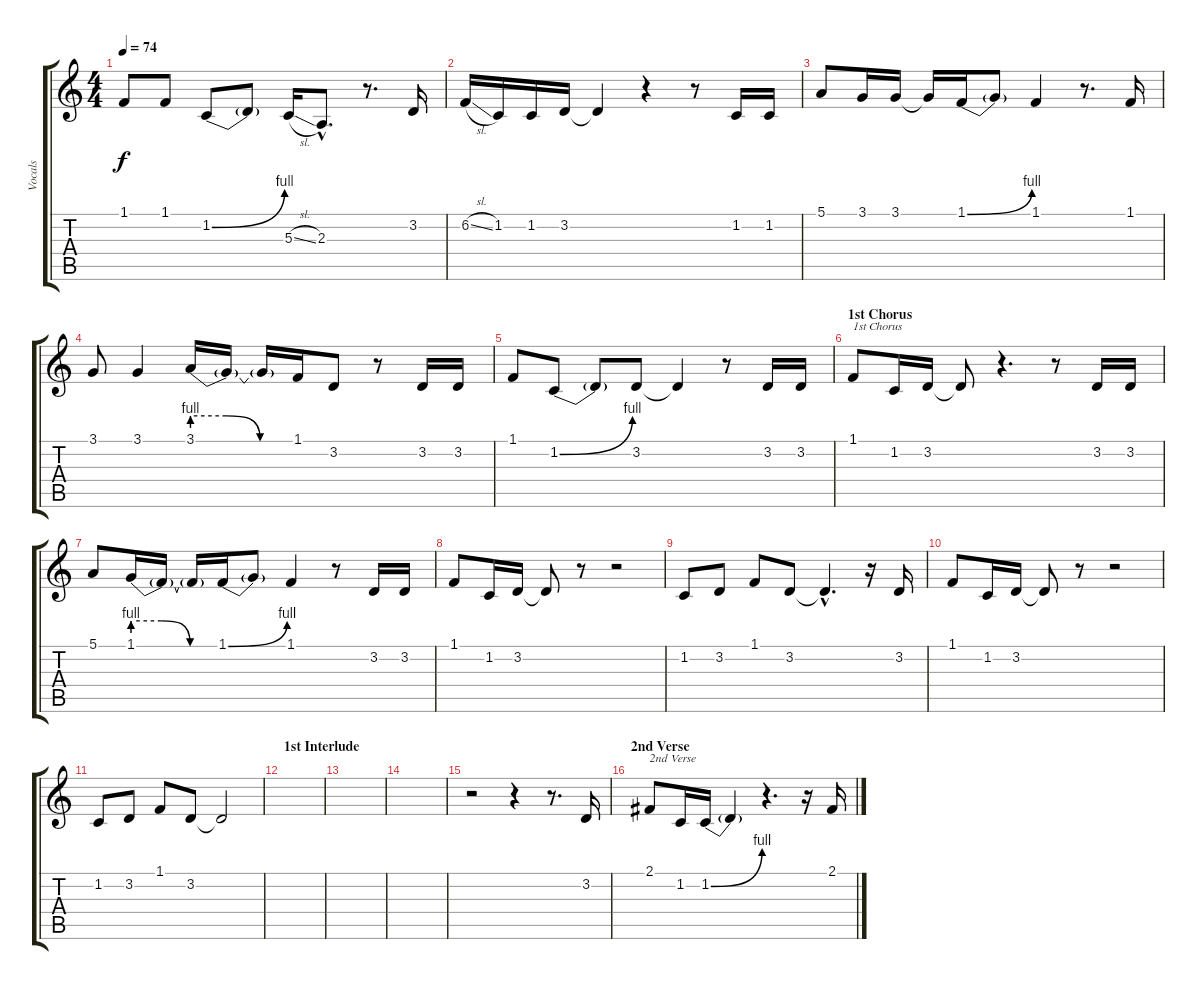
\track ("Vocals" "Vocals") {instrument tenorsax}
\staff {score tabs}
\tuning (E4 B3 G3 D3 A2 E2) {hide}
\ts (4 4)
\tempo 74
\clef g2
\ks c
1.1.8{dy f} 1.1.8 1.2{be (bend 0 0 60 4)}.8 1.2{t}.8 5.3{sl}.16 2.3{hac}.8{d} r.8{d} 3.2.16 |
6.2{sl}.16 1.2.16 1.2.16 3.2.16 3.2{t}.4 r.4 r.8 1.2.16 1.2.16 |
5.1.8 3.1.16 3.1.16 3.1{t}.16 1.1{be (bend 0 0 60 4)}.16 1.1{t}.8 1.1.4 r.8{d} 1.1.16 |
3.1.8 3.1.4 3.1{be (custom 0 4 20 4 40 0 60 0)}.16 3.1{t}.16 3.1{t}.16 1.1.16 3.2.8 r.8 3.2.16 3.2.16 |
1.1.8 1.2{be (bend 0 0 60 4)}.8 1.2{t}.8 3.2.8 3.2{t}.4 r.8 3.2.16 3.2.16 |
\section ("" "1st Chorus")
1.1.8{txt "1st Chorus"} 1.2.16 3.2.16 3.2{t}.8 r.4{d} r.8 3.2.16 3.2.16 |
5.1.8 1.1{be (custom 0 4 20 4 40 0 60 0)}.16 1.1{t}.16 1.1{t}.16 1.1{be (bend 0 0 60 4)}.16 1.1{t}.8 1.1.4 r.8 3.2.16 3.2.16 |
1.1.8 1.2.16 3.2.16 3.2{t}.8 r.8 r.2 |
1.2.8 3.2.8 1.1.8 3.2.8 3.2{hac t}.4{d} r.16 3.2.16 |
1.1.8 1.2.16 3.2.16 3.2{t}.8 r.8 r.2 |
1.2.8 3.2.8 1.1.8 3.2.8 3.2{t}.2 |
\section ("" "1st Interlude")
|
|
|
r.2 r.4 r.8{d} 3.2.16 |
\section ("" "2nd Verse")
2.1.8{txt "2nd Verse"} 1.2.16 1.2{be (bend 0 0 60 4)}.16 1.2{t}.4 r.4{d} r.16 2.1.16
